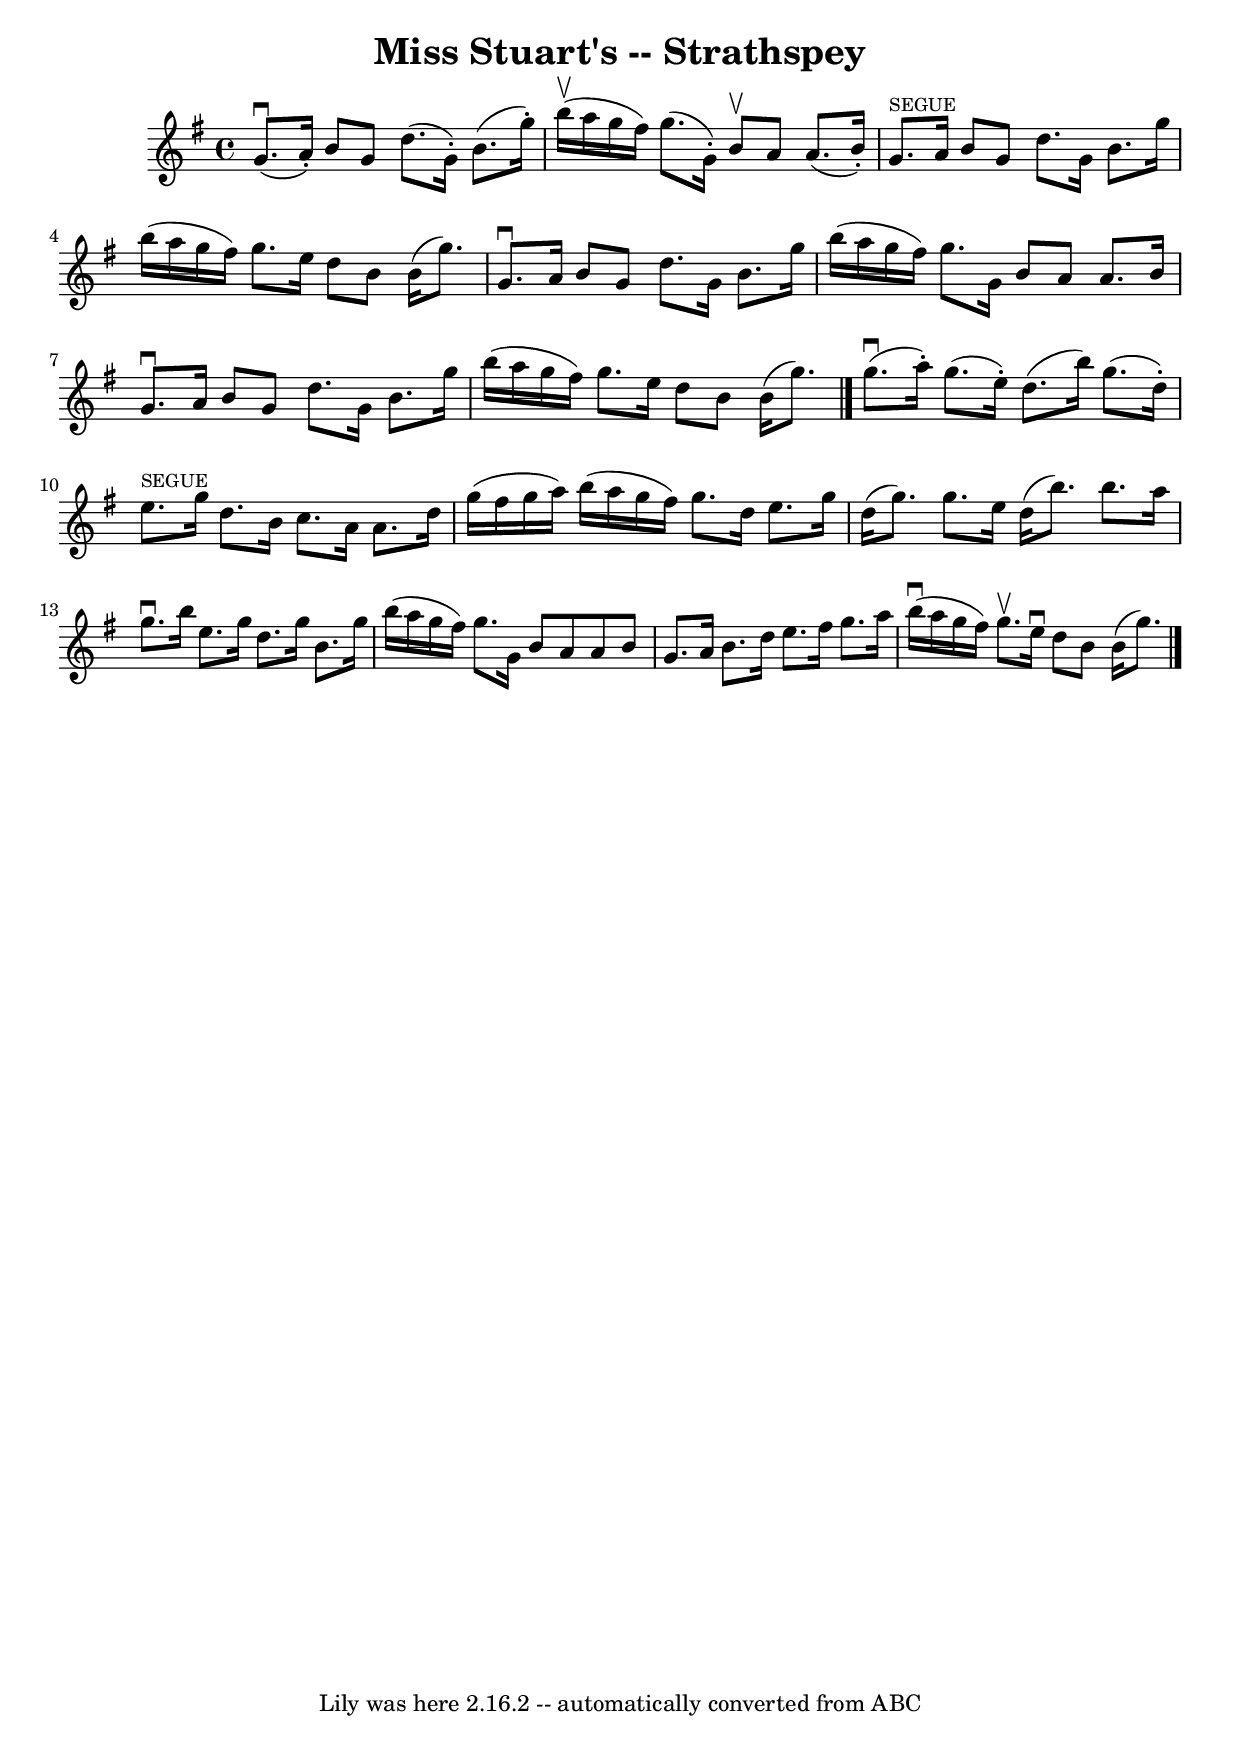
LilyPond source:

\version "2.16.2"
\include "Mammoth.ily"
\header {
  %% book = "Ryan's Mammoth Collection"
  crossRefNumber = "1"
  footnotes = "\\\\161 960"
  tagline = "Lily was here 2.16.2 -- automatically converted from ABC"
  title = "Miss Stuart's -- Strathspey"

}
voicedefault =  {


  \override Staff.TimeSignature #'style = #'C
  \time 4/4 
  \key g \major
  g'8.^\downbow(a'16-.) b'8 g'8 d''8. (
  g'16-.) b'8. (g''16-.)   |
  b''16^\upbow(a''16    
  g''16 fis''16) g''8. (g'16-.) b'8^\upbow a'8 a'8. (
  b'16-.)   |
  g'8.^\segue a'16 b'8 g'8 d''8. g'16 
  b'8. g''16    |
  b''16 (a''16 g''16 fis''16) g''8.  
  e''16 d''8 b'8 b'16 (g''8.)   |
  g'8.^\downbow   
  a'16 b'8 g'8 d''8. g'16 b'8. g''16    |
  b''16 (
  a''16 g''16 fis''16) g''8. g'16 b'8 a'8 a'8. b'16    
  |
  g'8.^\downbow a'16 b'8 g'8 d''8. g'16 b'8.    
  g''16    |
  b''16 (a''16 g''16 fis''16) g''8. e''16    
  d''8 b'8 b'16 (g''8.)   \bar "|." g''8.^\downbow(a''16-.) g''8. (e''16-.) d''8. (b''16) g''8. (d''16-.)   
  |
  e''8.^\segue g''16 d''8. b'16 c''8. a'16 a'8.   
  d''16    |
  g''16 (fis''16 g''16 a''16) b''16 (
  a''16 g''16 fis''16) g''8. d''16 e''8. g''16    |
  
  d''16 (g''8.) g''8. e''16 d''16 (b''8.) b''8. a''16    
  |
  g''8.^\downbow b''16 e''8. g''16 d''8. g''16    
  b'8. g''16    |
  b''16 (a''16 g''16 fis''16) g''8.    
  g'16 b'8 a'8 a'8 b'8    |
  g'8. a'16 b'8. d''16    
  e''8. fis''16 g''8. a''16    |
  b''16^\downbow(a''16    
  g''16 fis''16) g''8.^\upbow e''16^\downbow d''8 b'8    
  b'16 (g''8.)   \bar "|."   

}

\score{
  <<

    \context Staff="default"
    {
      \voicedefault 
      
    }

  >>
  \layout {
    
  }
  \midi {
  }

}
